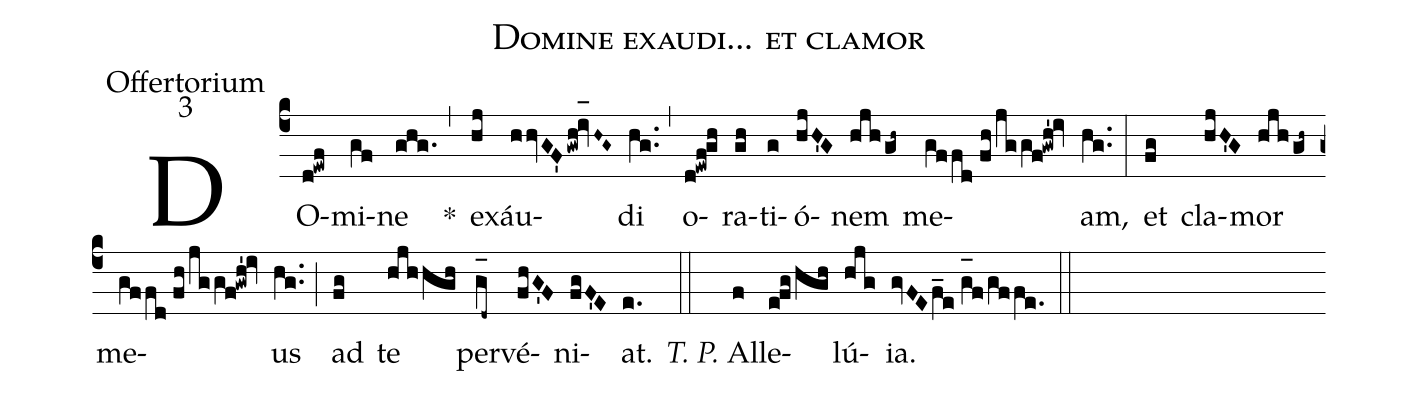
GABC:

name:Domine exaudi... et clamor;
office-part:Offertorium;
mode:3;
%%
(c4) DO(d!ewf)mi(gf)ne(ghg.) <clear>*(,) ex(hj)áu(hhvGF'gwh!iv_[oh:h]H~G~)di(hg..) (,) o(d!ewf!gh)ra(gh)ti(g)ó(hjH'G)nem(hjhgh~) me(gffd//fh/jggf!gwh'!iv)am,(hg..) (:) et(fg) cla(hjH'G)mor(hjhgh~) me(gffd//fh/jggf!gwh'!iv)us(hg..) (;) ad(fg) te(hjhhgh) per(g_[oh:h]d~)vé(fhG'F)ni(fgF'E)at.(e.) (::) <i>T. P.</i> Al(f)le(efghgh)lú(hjg){ia}.(gvFEf_e//g_[oh:h]f/gffe.) (::)
